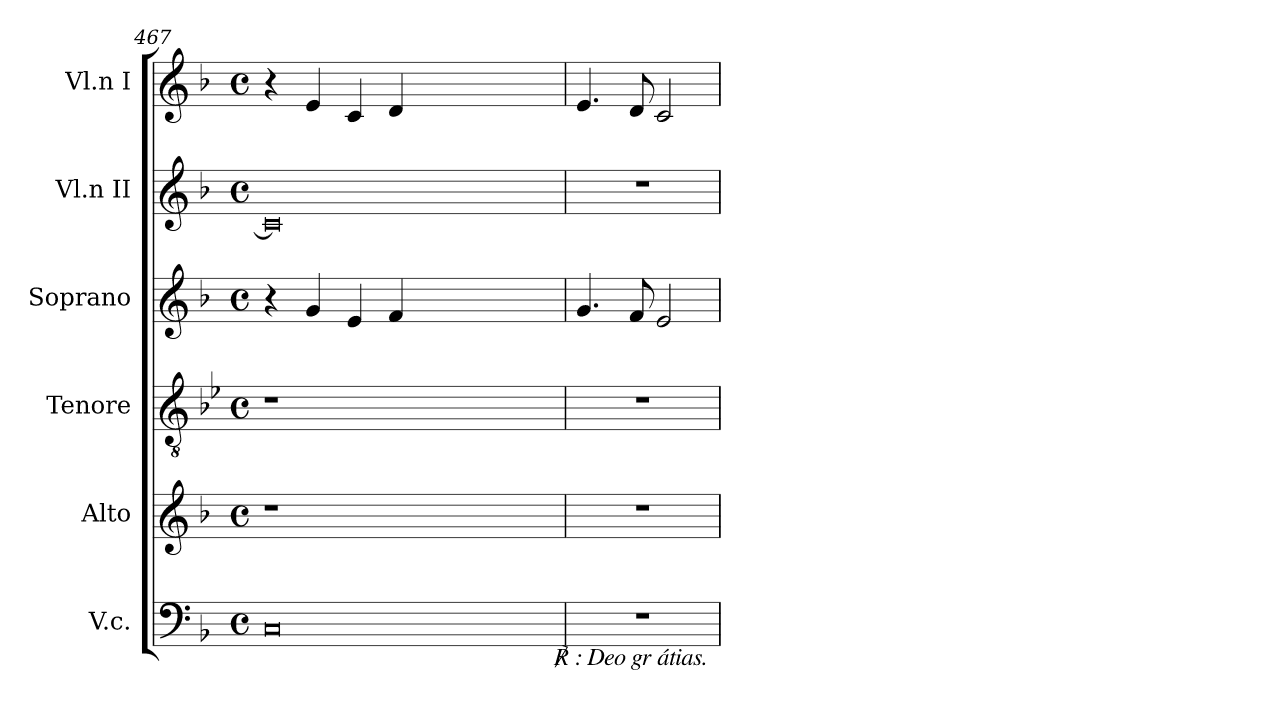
**kern	**kern	**kern	**kern	**kern	**kern
*part6	*part5	*part4	*part3	*part2	*part1
*staff6	*staff5	*staff4	*staff3	*staff2	*staff1
*I"V.c.	*I"Alto	*I"Tenore	*I"Soprano	*I"Vl.n II	*I"Vl.n I
*I'V.c.	*I'Alto	*I'Tenore	*I'Soprano	*I'Vl.n II	*I'Vl.n I
*clefF4	*clefG2	*clefGv2	*clefG2	*clefG2	*clefG2
*k[b-]	*k[b-]	*k[b-e-]	*k[b-]	*k[b-]	*k[b-]
*F:	*F:	*B-:	*F:	*F:	*F:
*M4/4	*M4/4	*M4/4	*M4/4	*M4/4	*M4/4
*met(c)	*met(c)	*met(c)	*met(c)	*met(c)	*met(c)
=467	=467	=467	=467	=467	=467
*^	*	*	*	*	*
0C	1ryy	1r	1r	4r	0c]	4r
.	.	.	.	4g/	.	4e/
.	.	.	.	4e/	.	4c/
.	.	.	.	4f/	.	4d/
.	2ryy	1ryy	1ryy	1ryy	.	1ryy
.	4...ryy	.	.	.	.	.
!	!LO:TX:b:t=℟ &colon; Deo gr átias.	!	!	!	!	!
.	32ryy	.	.	.	.	.
*v	*v	*	*	*	*	*
=468	=468	=468	=468	=468	=468
1r	1r	1r	4.g/	1r	4.e/
.	.	.	8f/	.	8d/
.	.	.	2e/	.	2c/
=	=	=	=	=	=
*-	*-	*-	*-	*-	*-
